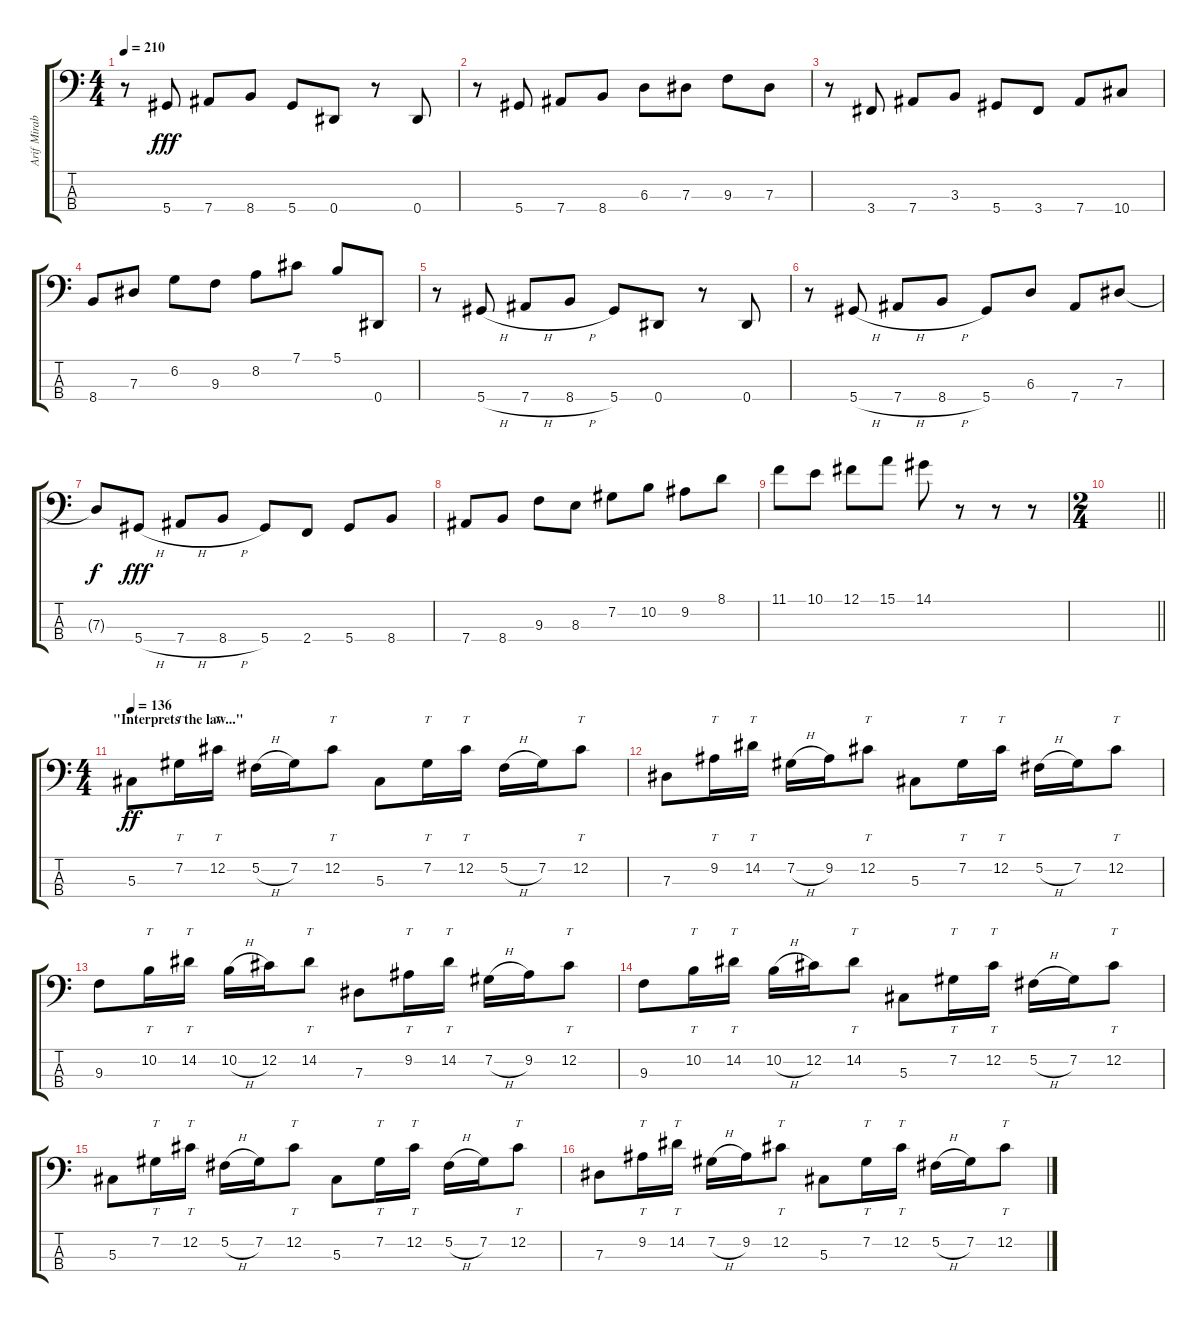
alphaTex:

\track ("Arif Mirabdolbaghi" "Arif Mirab") {instrument electricbassfinger}
\staff {score tabs}
\tuning (Gb2 Db2 Ab1 Eb1) {hide}
\ts (4 4)
\tempo 210
\clef f4
\ks c
r.8{dy fff} 5.4.8 7.4.8 8.4.8 5.4.8 0.4.8 r.8 0.4.8 |
r.8 5.4.8 7.4.8 8.4.8 6.3.8 7.3.8 9.3.8 7.3.8 |
r.8 3.4.8 7.4.8 3.3.8 5.4.8 3.4.8 7.4.8 10.4.8 |
8.4.8 7.3.8 6.2.8 9.3.8 8.2.8 7.1.8 5.1.8 0.4.8 |
r.8 5.4{h}.8 7.4{h}.8 8.4{h}.8 5.4.8 0.4.8 r.8 0.4.8 |
r.8 5.4{h}.8 7.4{h}.8 8.4{h}.8 5.4.8 6.3.8 7.4.8 7.3.8 |
7.3{t}.8{dy f} 5.4{h}.8{dy fff} 7.4{h}.8 8.4{h}.8 5.4.8 2.4.8 5.4.8 8.4.8 |
7.4.8 8.4.8 9.3.8 8.3.8 7.2.8 10.2.8 9.2.8 8.1.8 |
11.1.8 10.1.8 12.1.8 15.1.8 14.1.8 r.8 r.8 r.8 |
\ts (2 4)
\barLineRight lightlight
|
\ts (4 4)
\section ("" "\"Interprets the law...\"")
\tempo 136
5.3.8{dy ff volume 11} 7.2.16{tt} 12.2.16{tt} 5.2{h}.16 7.2.16 12.2.8{tt} 5.3.8 7.2.16{tt} 12.2.16{tt} 5.2{h}.16 7.2.16 12.2.8{tt} |
7.3.8 9.2.16{tt} 14.2.16{tt} 7.2{h}.16 9.2.16 12.2.8{tt} 5.3.8 7.2.16{tt} 12.2.16{tt} 5.2{h}.16 7.2.16 12.2.8{tt} |
9.3.8 10.2.16{tt} 14.2.16{tt} 10.2{h}.16 12.2.16 14.2.8{tt} 7.3.8 9.2.16{tt} 14.2.16{tt} 7.2{h}.16 9.2.16 12.2.8{tt} |
9.3.8 10.2.16{tt} 14.2.16{tt} 10.2{h}.16 12.2.16 14.2.8{tt} 5.3.8 7.2.16{tt} 12.2.16{tt} 5.2{h}.16 7.2.16 12.2.8{tt} |
5.3.8 7.2.16{tt} 12.2.16{tt} 5.2{h}.16 7.2.16 12.2.8{tt} 5.3.8 7.2.16{tt} 12.2.16{tt} 5.2{h}.16 7.2.16 12.2.8{tt} |
7.3.8 9.2.16{tt} 14.2.16{tt} 7.2{h}.16 9.2.16 12.2.8{tt} 5.3.8 7.2.16{tt} 12.2.16{tt} 5.2{h}.16 7.2.16 12.2.8{tt}
